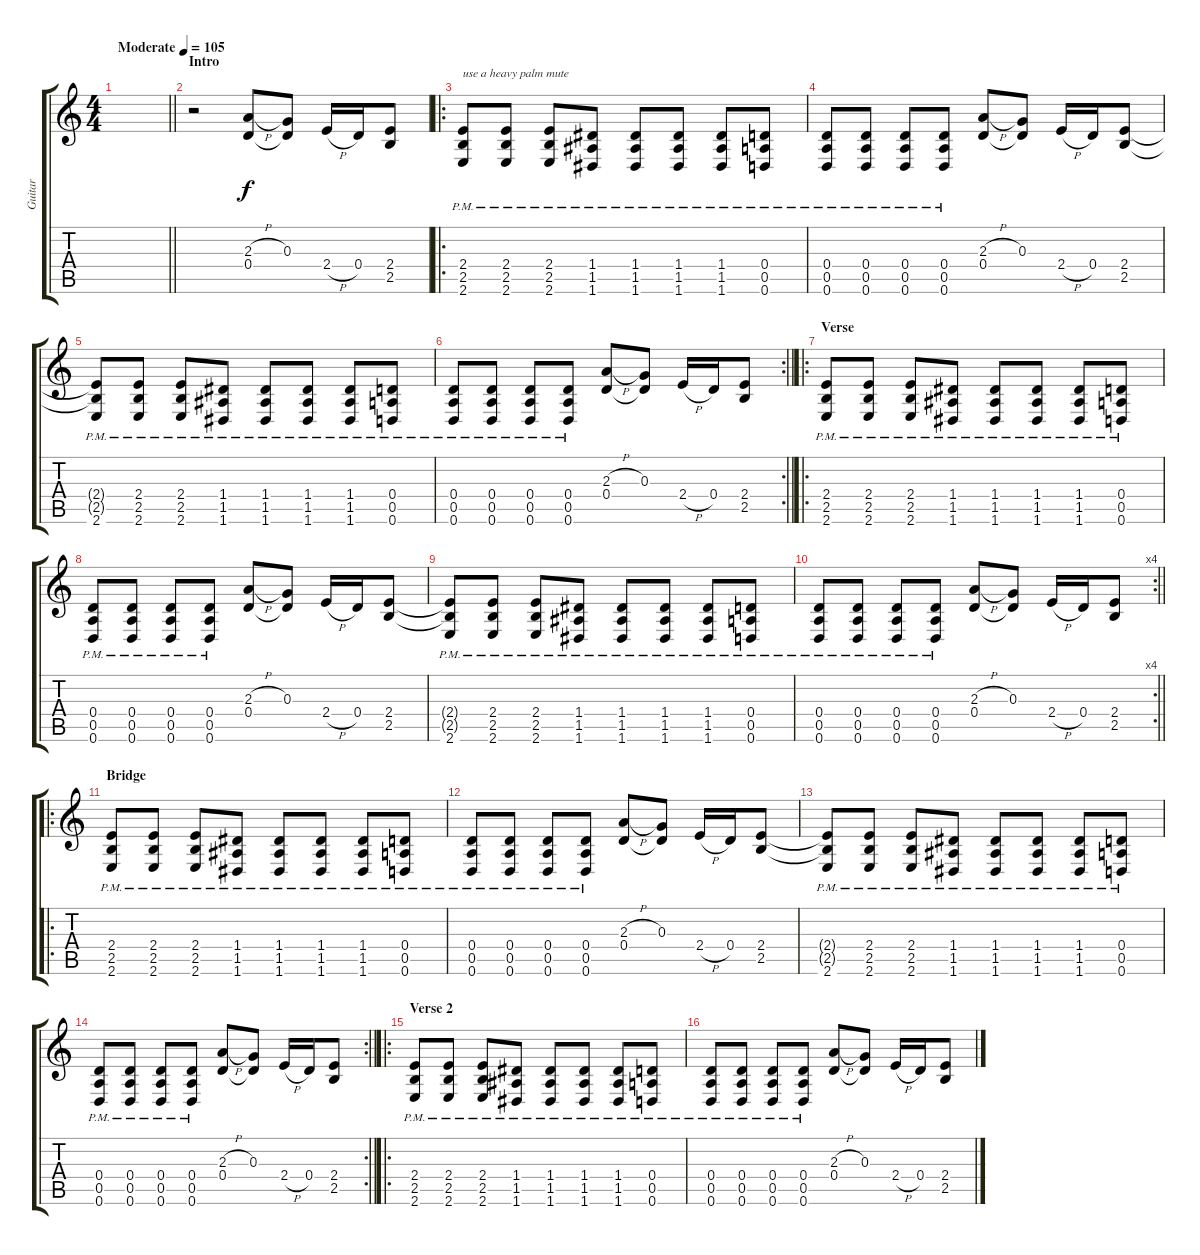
\track ("Guitar" "Guitar") {instrument distortionguitar}
\staff {score tabs}
\tuning (E4 B3 G3 D3 A2 D2) {hide}
\ts (4 4)
\tempo (105 "Moderate")
\clef g2
\barLineRight lightlight
\ks c
|
\section ("" "Intro")
r.2 (2.3{h} 0.4).8 (0.3 0.4{t}).8 2.4{h}.16 0.4.16 (2.4 2.5).8 |
\ro
(2.4{pm} 2.5{pm} 2.6{pm}).8{txt "use a heavy palm mute"} (2.4{pm} 2.5{pm} 2.6{pm}).8 (2.4{pm} 2.5{pm} 2.6{pm}).8 (1.4{pm} 1.5{pm} 1.6{pm}).8 (1.4{pm} 1.5{pm} 1.6{pm}).8 (1.4{pm} 1.5{pm} 1.6{pm}).8 (1.4{pm} 1.5{pm} 1.6{pm}).8 (0.4{pm} 0.5{pm} 0.6{pm}).8 |
(0.4{pm} 0.5{pm} 0.6{pm}).8 (0.4{pm} 0.5{pm} 0.6{pm}).8 (0.4{pm} 0.5{pm} 0.6{pm}).8 (0.4{pm} 0.5{pm} 0.6{pm}).8 (2.3{h} 0.4).8 (0.3 0.4{t}).8 2.4{h}.16 0.4.16 (2.4 2.5).8 |
(2.4{pm t} 2.5{pm t} 2.6{pm}).8 (2.4{pm} 2.5{pm} 2.6{pm}).8 (2.4{pm} 2.5{pm} 2.6{pm}).8 (1.4{pm} 1.5{pm} 1.6{pm}).8 (1.4{pm} 1.5{pm} 1.6{pm}).8 (1.4{pm} 1.5{pm} 1.6{pm}).8 (1.4{pm} 1.5{pm} 1.6{pm}).8 (0.4{pm} 0.5{pm} 0.6{pm}).8 |
\rc 2
\barLineRight lightlight
(0.4{pm} 0.5{pm} 0.6{pm}).8 (0.4{pm} 0.5{pm} 0.6{pm}).8 (0.4{pm} 0.5{pm} 0.6{pm}).8 (0.4{pm} 0.5{pm} 0.6{pm}).8 (2.3{h} 0.4).8 (0.3 0.4{t}).8 2.4{h}.16 0.4.16 (2.4 2.5).8 |
\ro
\section ("" "Verse")
(2.4{pm} 2.5{pm} 2.6{pm}).8 (2.4{pm} 2.5{pm} 2.6{pm}).8 (2.4{pm} 2.5{pm} 2.6{pm}).8 (1.4{pm} 1.5{pm} 1.6{pm}).8 (1.4{pm} 1.5{pm} 1.6{pm}).8 (1.4{pm} 1.5{pm} 1.6{pm}).8 (1.4{pm} 1.5{pm} 1.6{pm}).8 (0.4{pm} 0.5{pm} 0.6{pm}).8 |
(0.4{pm} 0.5{pm} 0.6{pm}).8 (0.4{pm} 0.5{pm} 0.6{pm}).8 (0.4{pm} 0.5{pm} 0.6{pm}).8 (0.4{pm} 0.5{pm} 0.6{pm}).8 (2.3{h} 0.4).8 (0.3 0.4{t}).8 2.4{h}.16 0.4.16 (2.4 2.5).8 |
(2.4{pm t} 2.5{pm t} 2.6{pm}).8 (2.4{pm} 2.5{pm} 2.6{pm}).8 (2.4{pm} 2.5{pm} 2.6{pm}).8 (1.4{pm} 1.5{pm} 1.6{pm}).8 (1.4{pm} 1.5{pm} 1.6{pm}).8 (1.4{pm} 1.5{pm} 1.6{pm}).8 (1.4{pm} 1.5{pm} 1.6{pm}).8 (0.4{pm} 0.5{pm} 0.6{pm}).8 |
\rc 4
\barLineRight lightlight
(0.4{pm} 0.5{pm} 0.6{pm}).8 (0.4{pm} 0.5{pm} 0.6{pm}).8 (0.4{pm} 0.5{pm} 0.6{pm}).8 (0.4{pm} 0.5{pm} 0.6{pm}).8 (2.3{h} 0.4).8 (0.3 0.4{t}).8 2.4{h}.16 0.4.16 (2.4 2.5).8 |
\ro
\section ("" "Bridge")
(2.4{pm} 2.5{pm} 2.6{pm}).8 (2.4{pm} 2.5{pm} 2.6{pm}).8 (2.4{pm} 2.5{pm} 2.6{pm}).8 (1.4{pm} 1.5{pm} 1.6{pm}).8 (1.4{pm} 1.5{pm} 1.6{pm}).8 (1.4{pm} 1.5{pm} 1.6{pm}).8 (1.4{pm} 1.5{pm} 1.6{pm}).8 (0.4{pm} 0.5{pm} 0.6{pm}).8 |
(0.4{pm} 0.5{pm} 0.6{pm}).8 (0.4{pm} 0.5{pm} 0.6{pm}).8 (0.4{pm} 0.5{pm} 0.6{pm}).8 (0.4{pm} 0.5{pm} 0.6{pm}).8 (2.3{h} 0.4).8 (0.3 0.4{t}).8 2.4{h}.16 0.4.16 (2.4 2.5).8 |
(2.4{pm t} 2.5{pm t} 2.6{pm}).8 (2.4{pm} 2.5{pm} 2.6{pm}).8 (2.4{pm} 2.5{pm} 2.6{pm}).8 (1.4{pm} 1.5{pm} 1.6{pm}).8 (1.4{pm} 1.5{pm} 1.6{pm}).8 (1.4{pm} 1.5{pm} 1.6{pm}).8 (1.4{pm} 1.5{pm} 1.6{pm}).8 (0.4{pm} 0.5{pm} 0.6{pm}).8 |
\rc 2
\barLineRight lightlight
(0.4{pm} 0.5{pm} 0.6{pm}).8 (0.4{pm} 0.5{pm} 0.6{pm}).8 (0.4{pm} 0.5{pm} 0.6{pm}).8 (0.4{pm} 0.5{pm} 0.6{pm}).8 (2.3{h} 0.4).8 (0.3 0.4{t}).8 2.4{h}.16 0.4.16 (2.4 2.5).8 |
\ro
\section ("" "Verse 2")
(2.4{pm} 2.5{pm} 2.6{pm}).8 (2.4{pm} 2.5{pm} 2.6{pm}).8 (2.4{pm} 2.5{pm} 2.6{pm}).8 (1.4{pm} 1.5{pm} 1.6{pm}).8 (1.4{pm} 1.5{pm} 1.6{pm}).8 (1.4{pm} 1.5{pm} 1.6{pm}).8 (1.4{pm} 1.5{pm} 1.6{pm}).8 (0.4{pm} 0.5{pm} 0.6{pm}).8 |
(0.4{pm} 0.5{pm} 0.6{pm}).8 (0.4{pm} 0.5{pm} 0.6{pm}).8 (0.4{pm} 0.5{pm} 0.6{pm}).8 (0.4{pm} 0.5{pm} 0.6{pm}).8 (2.3{h} 0.4).8 (0.3 0.4{t}).8 2.4{h}.16 0.4.16 (2.4 2.5).8
